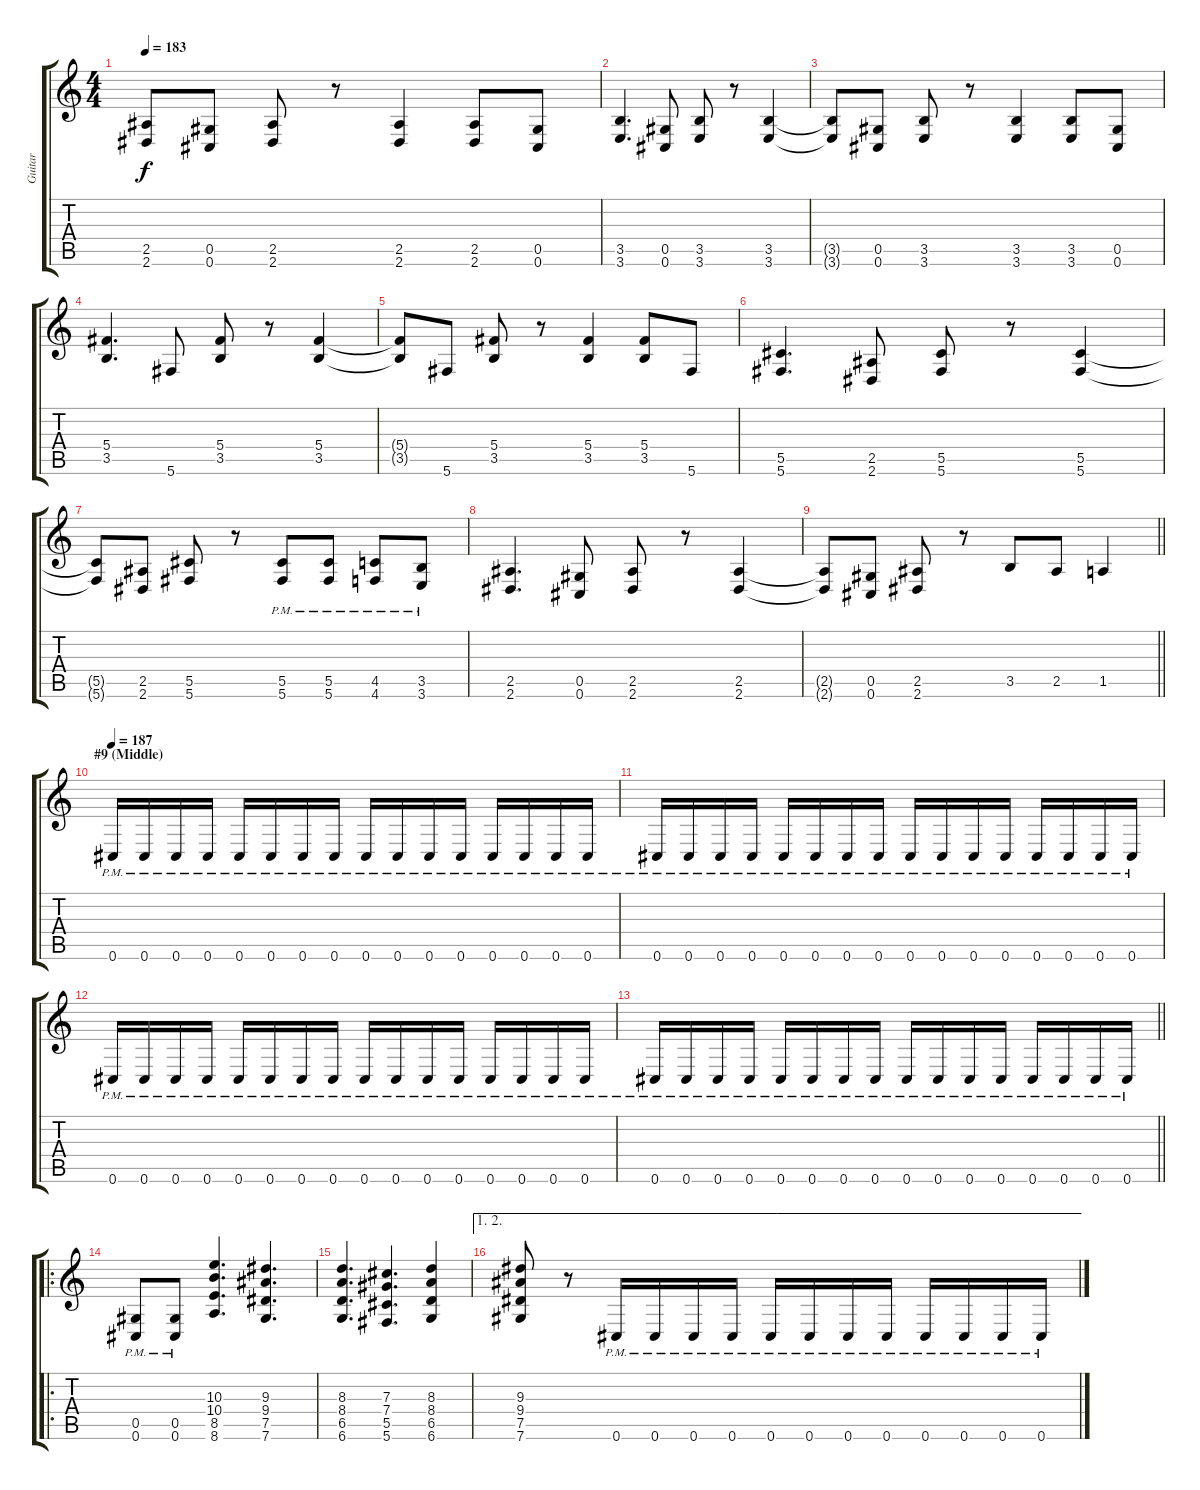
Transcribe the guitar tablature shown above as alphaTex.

\track ("Guitar" "Guitar") {instrument distortionguitar}
\staff {score tabs}
\tuning (Eb4 Bb3 Gb3 Db3 Ab2 Db2) {hide}
\ts (4 4)
\tempo 183
\clef g2
\ks c
(2.5{t} 2.6{t}).8{dy f} (0.5 0.6).8 (2.5 2.6).8 r.8 (2.5 2.6).4 (2.5 2.6).8 (0.5 0.6).8 |
(3.5 3.6).4{d} (0.5 0.6).8 (3.5 3.6).8 r.8 (3.5 3.6).4 |
(3.5{t} 3.6{t}).8 (0.5 0.6).8 (3.5 3.6).8 r.8 (3.5 3.6).4 (3.5 3.6).8 (0.5 0.6).8 |
(5.4 3.5).4{d} 5.6.8 (5.4 3.5).8 r.8 (5.4 3.5).4 |
(5.4{t} 3.5{t}).8 5.6.8 (5.4 3.5).8 r.8 (5.4 3.5).4 (5.4 3.5).8 5.6.8 |
(5.5 5.6).4{d} (2.5 2.6).8 (5.5 5.6).8 r.8 (5.5 5.6).4 |
(5.5{t} 5.6{t}).8 (2.5 2.6).8 (5.5 5.6).8 r.8 (5.5{pm} 5.6{pm}).8 (5.5{pm} 5.6{pm}).8 (4.5{pm} 4.6{pm}).8 (3.5{pm} 3.6{pm}).8 |
(2.5 2.6).4{d} (0.5 0.6).8 (2.5 2.6).8 r.8 (2.5 2.6).4 |
\barLineRight lightlight
(2.5{t} 2.6{t}).8 (0.5 0.6).8 (2.5 2.6).8 r.8 3.5.8 2.5.8 1.5.4 |
\section ("" "#9 (Middle)")
\tempo 187
0.6{pm}.16 0.6{pm}.16 0.6{pm}.16 0.6{pm}.16 0.6{pm}.16 0.6{pm}.16 0.6{pm}.16 0.6{pm}.16 0.6{pm}.16 0.6{pm}.16 0.6{pm}.16 0.6{pm}.16 0.6{pm}.16 0.6{pm}.16 0.6{pm}.16 0.6{pm}.16 |
0.6{pm}.16 0.6{pm}.16 0.6{pm}.16 0.6{pm}.16 0.6{pm}.16 0.6{pm}.16 0.6{pm}.16 0.6{pm}.16 0.6{pm}.16 0.6{pm}.16 0.6{pm}.16 0.6{pm}.16 0.6{pm}.16 0.6{pm}.16 0.6{pm}.16 0.6{pm}.16 |
0.6{pm}.16 0.6{pm}.16 0.6{pm}.16 0.6{pm}.16 0.6{pm}.16 0.6{pm}.16 0.6{pm}.16 0.6{pm}.16 0.6{pm}.16 0.6{pm}.16 0.6{pm}.16 0.6{pm}.16 0.6{pm}.16 0.6{pm}.16 0.6{pm}.16 0.6{pm}.16 |
\barLineRight lightlight
0.6{pm}.16 0.6{pm}.16 0.6{pm}.16 0.6{pm}.16 0.6{pm}.16 0.6{pm}.16 0.6{pm}.16 0.6{pm}.16 0.6{pm}.16 0.6{pm}.16 0.6{pm}.16 0.6{pm}.16 0.6{pm}.16 0.6{pm}.16 0.6{pm}.16 0.6{pm}.16 |
\ro
(0.5{pm} 0.6{pm}).8 (0.5{pm} 0.6{pm}).8 (10.3 10.4 8.5 8.6).4{d} (9.3 9.4 7.5 7.6).4{d} |
(8.3 8.4 6.5 6.6).4{d} (7.3 7.4 5.5 5.6).4{d} (8.3 8.4 6.5 6.6).4 |
\ae (1 2)
(9.3 9.4 7.5 7.6).8 r.8 0.6{pm}.16 0.6{pm}.16 0.6{pm}.16 0.6{pm}.16 0.6{pm}.16 0.6{pm}.16 0.6{pm}.16 0.6{pm}.16 0.6{pm}.16 0.6{pm}.16 0.6{pm}.16 0.6{pm}.16
